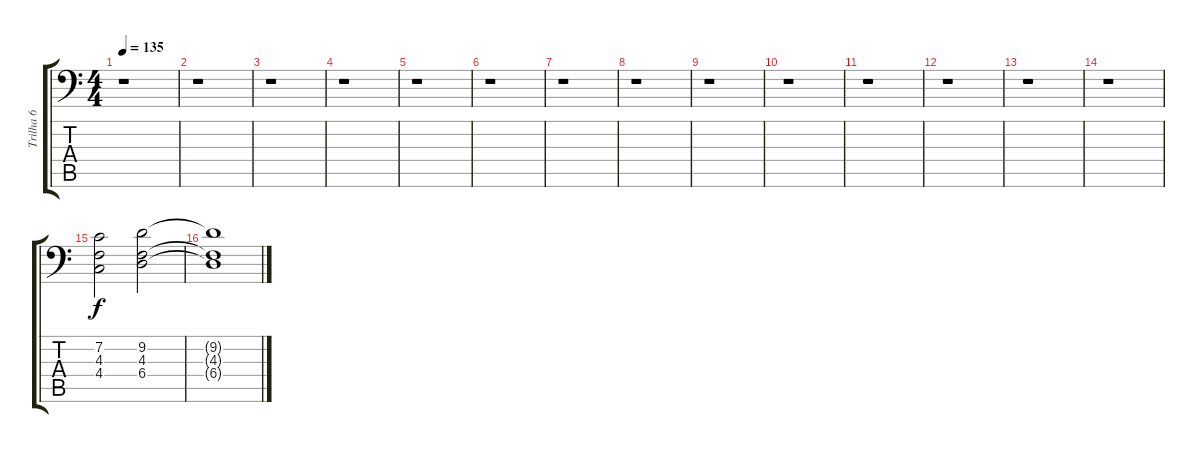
\track ("Trilha 6" "Trilha 6") {instrument churchorgan}
\staff {score tabs}
\tuning (Bb3 F3 Db3 Ab2 Eb2 Bb1) {hide}
\ts (4 4)
\tempo 135
\clef f4
\ks c
r.1{dy f instrument churchorgan} |
r.1 |
r.1 |
r.1 |
r.1 |
r.1 |
r.1 |
r.1 |
r.1 |
r.1 |
r.1 |
r.1 |
r.1 |
r.1 |
(7.2 4.3 4.4).2 (9.2 4.3 6.4).2 |
(9.2{t} 4.3{t} 6.4{t}).1
